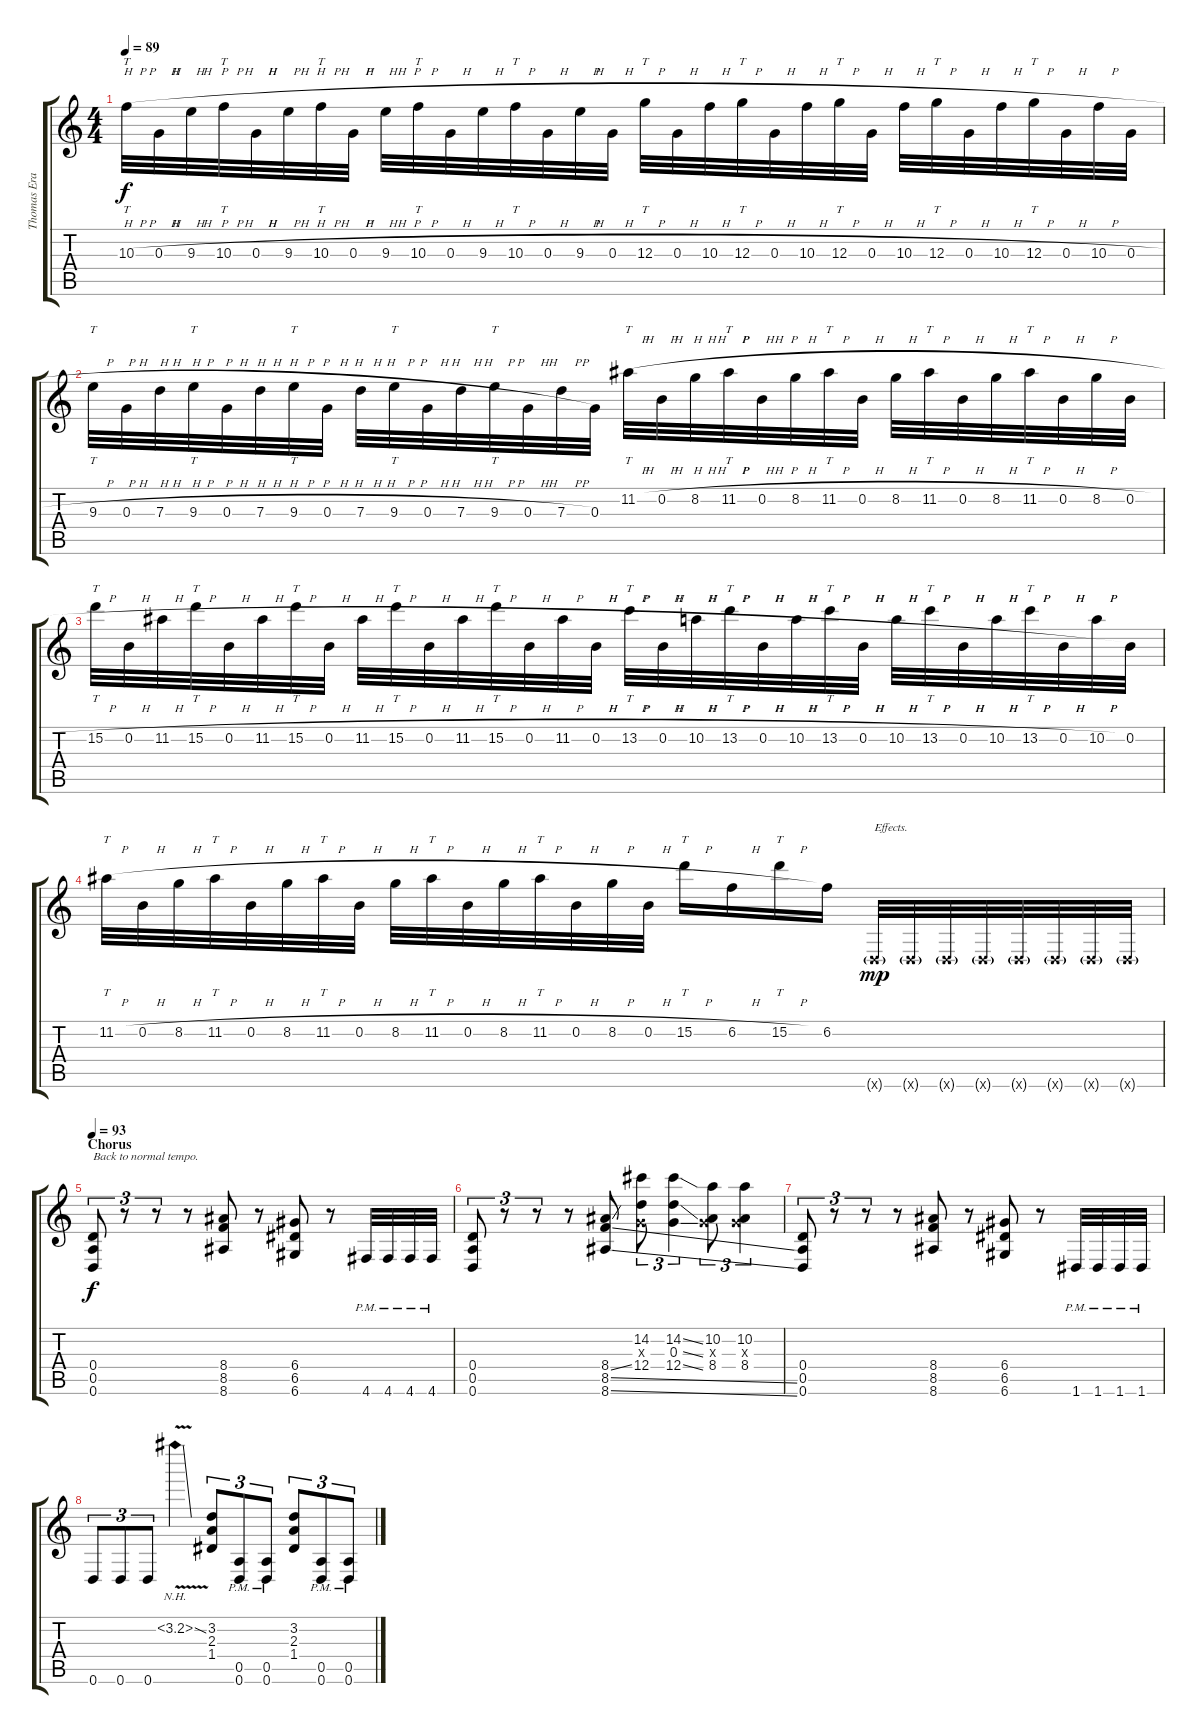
\track ("Thomas Erak" "Thomas Era") {instrument overdrivenguitar}
\staff {score tabs}
\tuning (E4 B3 G3 D3 A2 D2) {hide}
\ts (4 4)
\tempo 89
\clef g2
\ks c
10.3{h}.32{tt dy f} 0.3{h}.32 9.3{h}.32 10.3{h}.32{tt} 0.3{h}.32 9.3{h}.32 10.3{h}.32{tt} 0.3{h}.32 9.3{h}.32 10.3{h}.32{tt} 0.3{h}.32 9.3{h}.32 10.3{h}.32{tt} 0.3{h}.32 9.3{h}.32 0.3{h}.32 12.3{h}.32{tt} 0.3{h}.32 10.3{h}.32 12.3{h}.32{tt} 0.3{h}.32 10.3{h}.32 12.3{h}.32{tt} 0.3{h}.32 10.3{h}.32 12.3{h}.32{tt} 0.3{h}.32 10.3{h}.32 12.3{h}.32{tt} 0.3{h}.32 10.3{h}.32 0.3{h}.32 |
9.3{h}.32{tt} 0.3{h}.32 7.3{h}.32 9.3{h}.32{tt} 0.3{h}.32 7.3{h}.32 9.3{h}.32{tt} 0.3{h}.32 7.3{h}.32 9.3{h}.32{tt} 0.3{h}.32 7.3{h}.32 9.3{h}.32{tt} 0.3{h}.32 7.3{h}.32 0.3.32 11.2{h}.32{tt} 0.2{h}.32 8.2{h}.32 11.2{h}.32{tt} 0.2{h}.32 8.2{h}.32 11.2{h}.32{tt} 0.2{h}.32 8.2{h}.32 11.2{h}.32{tt} 0.2{h}.32 8.2{h}.32 11.2{h}.32{tt} 0.2{h}.32 8.2{h}.32 0.2{h}.32 |
15.2{h}.32{tt} 0.2{h}.32 11.2{h}.32 15.2{h}.32{tt} 0.2{h}.32 11.2{h}.32 15.2{h}.32{tt} 0.2{h}.32 11.2{h}.32 15.2{h}.32{tt} 0.2{h}.32 11.2{h}.32 15.2{h}.32{tt} 0.2{h}.32 11.2{h}.32 0.2{h}.32 13.2{h}.32{tt} 0.2{h}.32 10.2{h}.32 13.2{h}.32{tt} 0.2{h}.32 10.2{h}.32 13.2{h}.32{tt} 0.2{h}.32 10.2{h}.32 13.2{h}.32{tt} 0.2{h}.32 10.2{h}.32 13.2{h}.32{tt} 0.2{h}.32 10.2{h}.32 0.2.32 |
11.2{h}.32{tt} 0.2{h}.32 8.2{h}.32 11.2{h}.32{tt} 0.2{h}.32 8.2{h}.32 11.2{h}.32{tt} 0.2{h}.32 8.2{h}.32 11.2{h}.32{tt} 0.2{h}.32 8.2{h}.32 11.2{h}.32{tt} 0.2{h}.32 8.2{h}.32 0.2{h}.32 15.2{h}.16{tt} 6.2{h}.16 15.2{h}.16{tt} 6.2.16 0.6{g x}.32{txt "Effects." dy mp} 0.6{g x}.32 0.6{g x}.32 0.6{g x}.32 0.6{g x}.32 0.6{g x}.32 0.6{g x}.32 0.6{g x}.32 |
\section ("" "Chorus")
\tempo 93
(0.4 0.5 0.6).8{tu (3 2) txt "Back to normal tempo." dy f} r.8{tu (3 2)} r.8{tu (3 2)} r.8 (8.4 8.5 8.6).8 r.8 (6.4 6.5 6.6).8 r.8 4.6{pm}.32 4.6{pm}.32 4.6{pm}.32 4.6{pm}.32 |
(0.4 0.5 0.6).8{tu (3 2)} r.8{tu (3 2)} r.8{tu (3 2)} r.8 (8.4{ss} 8.5{ss} 8.6{ss}).8 (14.2 0.3{x} 12.4).8{tu (3 2)} (14.2{ss} 0.3{ss} 12.4{ss}).4{tu (3 2)} (10.2 0.3{x} 8.4).8{tu (3 2)} (10.2 0.3{x} 8.4).4{tu (3 2)} |
(0.4 0.5 0.6).8{tu (3 2)} r.8{tu (3 2)} r.8{tu (3 2)} r.8 (8.4 8.5 8.6).8 r.8 (6.4 6.5 6.6).8 r.8 1.6{pm}.32 1.6{pm}.32 1.6{pm}.32 1.6{pm}.32 |
0.6.8{tu (3 2)} 0.6.8{tu (3 2)} 0.6.8{tu (3 2)} 3.2{nh v ss}.4 (3.2 2.3 1.4).8{tu (3 2)} (0.5{pm} 0.6{pm}).8{tu (3 2)} (0.5{pm} 0.6{pm}).8{tu (3 2)} (3.2 2.3 1.4).8{tu (3 2)} (0.5{pm} 0.6{pm}).8{tu (3 2)} (0.5{pm} 0.6{pm}).8{tu (3 2)}
